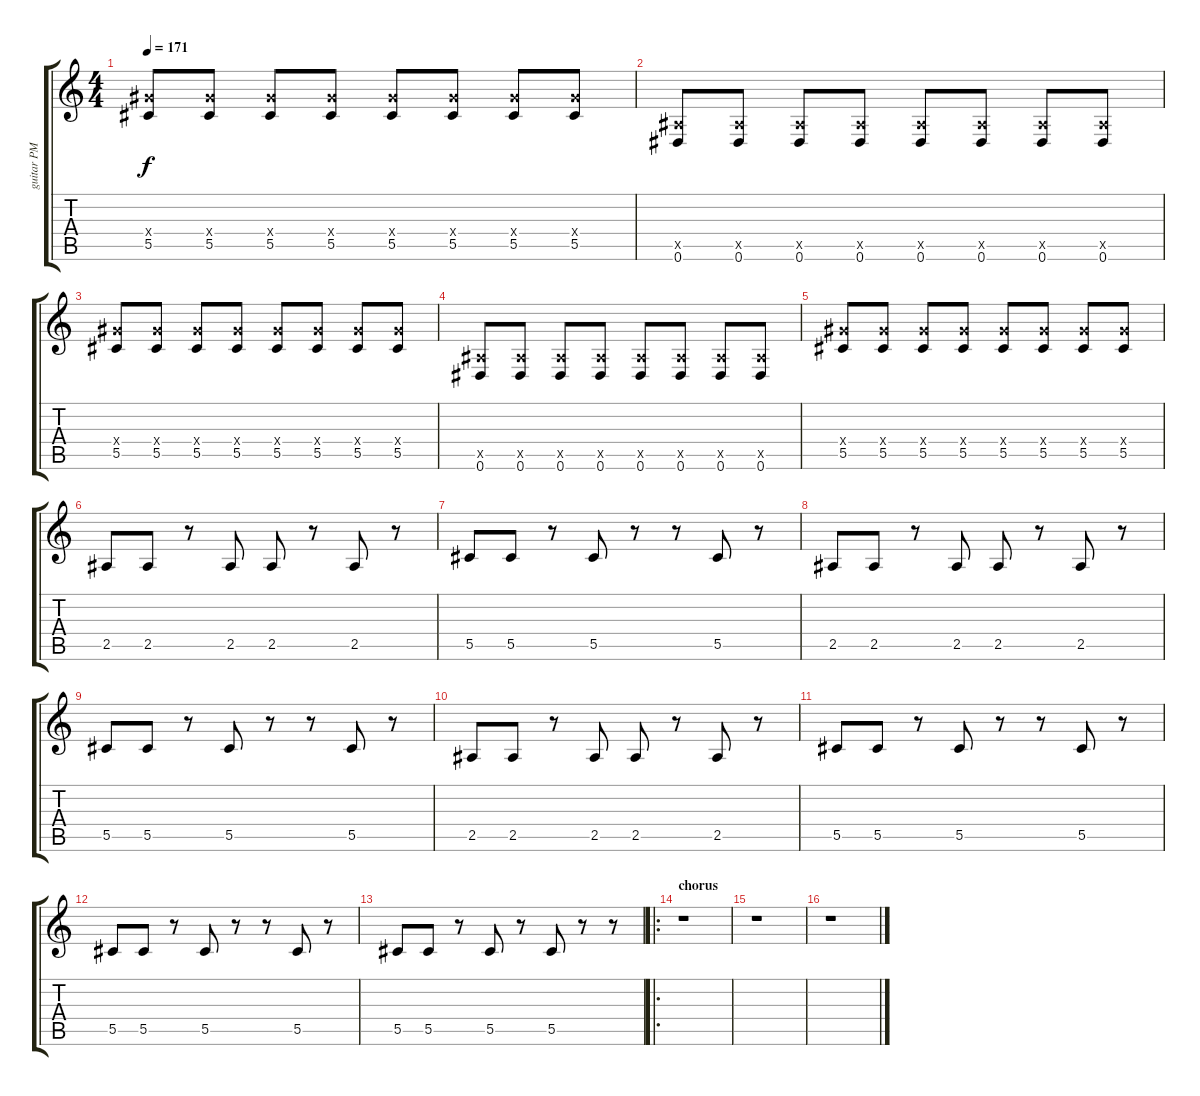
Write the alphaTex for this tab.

\track ("guitar PM" "guitar PM") {instrument electricguitarmuted}
\staff {score tabs}
\tuning (Eb4 Bb3 Gb3 Db3 Ab2 Eb2) {hide}
\ts (4 4)
\tempo 171
\clef g2
\ks c
(7.4{x} 5.5).8{dy f} (7.4{x} 5.5).8 (7.4{x} 5.5).8 (7.4{x} 5.5).8 (7.4{x} 5.5).8 (7.4{x} 5.5).8 (7.4{x} 5.5).8 (7.4{x} 5.5).8 |
(2.5{x} 0.6).8 (2.5{x} 0.6).8 (2.5{x} 0.6).8 (2.5{x} 0.6).8 (2.5{x} 0.6).8 (2.5{x} 0.6).8 (2.5{x} 0.6).8 (2.5{x} 0.6).8 |
(7.4{x} 5.5).8 (7.4{x} 5.5).8 (7.4{x} 5.5).8 (7.4{x} 5.5).8 (7.4{x} 5.5).8 (7.4{x} 5.5).8 (7.4{x} 5.5).8 (7.4{x} 5.5).8 |
(2.5{x} 0.6).8 (2.5{x} 0.6).8 (2.5{x} 0.6).8 (2.5{x} 0.6).8 (2.5{x} 0.6).8 (2.5{x} 0.6).8 (2.5{x} 0.6).8 (2.5{x} 0.6).8 |
(7.4{x} 5.5).8 (7.4{x} 5.5).8 (7.4{x} 5.5).8 (7.4{x} 5.5).8 (7.4{x} 5.5).8 (7.4{x} 5.5).8 (7.4{x} 5.5).8 (7.4{x} 5.5).8 |
2.5.8 2.5.8 r.8 2.5.8 2.5.8 r.8 2.5.8 r.8 |
5.5.8 5.5.8 r.8 5.5.8 r.8 r.8 5.5.8 r.8 |
2.5.8 2.5.8 r.8 2.5.8 2.5.8 r.8 2.5.8 r.8 |
5.5.8 5.5.8 r.8 5.5.8 r.8 r.8 5.5.8 r.8 |
2.5.8 2.5.8 r.8 2.5.8 2.5.8 r.8 2.5.8 r.8 |
5.5.8 5.5.8 r.8 5.5.8 r.8 r.8 5.5.8 r.8 |
5.5.8 5.5.8 r.8 5.5.8 r.8 r.8 5.5.8 r.8 |
5.5.8 5.5.8 r.8 5.5.8 r.8 5.5.8 r.8 r.8 |
\ro
\section ("" "chorus")
r.1 |
r.1 |
r.1
